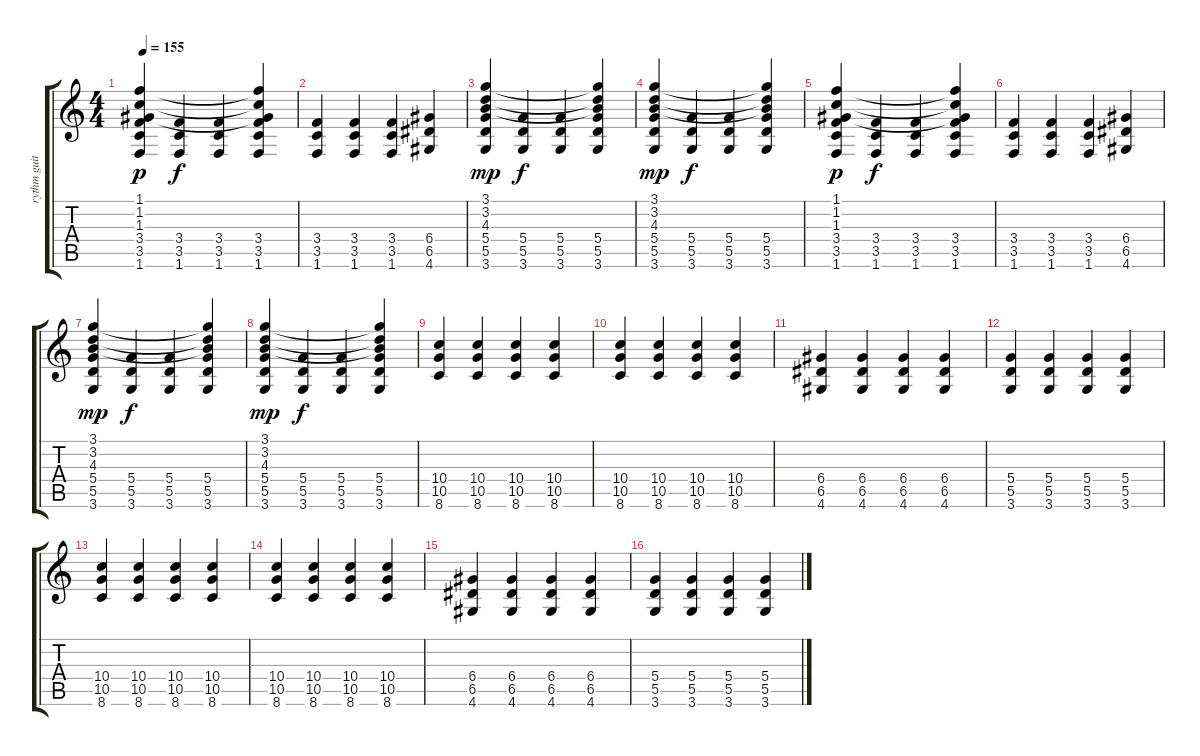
\track ("rythm guitar" "rythm guit") {instrument distortionguitar}
\staff {score tabs}
\tuning (E4 B3 G3 D3 A2 E2) {hide}
\ts (4 4)
\tempo 155
\clef g2
\ks c
(1.1 1.2 1.3 3.4 3.5 1.6).4{dy p} (3.4 3.5 1.6).4{dy f} (3.4 3.5 1.6).4 (1.1{t} 1.2{t} 1.3{t} 3.4 3.5 1.6).4 |
(3.4 3.5 1.6).4 (3.4 3.5 1.6).4 (3.4 3.5 1.6).4 (6.4 6.5 4.6).4 |
(3.1 3.2 4.3 5.4 5.5 3.6).4{dy mp} (5.4 5.5 3.6).4{dy f} (5.4 5.5 3.6).4 (3.1{t} 3.2{t} 4.3{t} 5.4 5.5 3.6).4 |
(3.1 3.2 4.3 5.4 5.5 3.6).4{dy mp} (5.4 5.5 3.6).4{dy f} (5.4 5.5 3.6).4 (3.1{t} 3.2{t} 4.3{t} 5.4 5.5 3.6).4 |
(1.1 1.2 1.3 3.4 3.5 1.6).4{dy p} (3.4 3.5 1.6).4{dy f} (3.4 3.5 1.6).4 (1.1{t} 1.2{t} 1.3{t} 3.4 3.5 1.6).4 |
(3.4 3.5 1.6).4 (3.4 3.5 1.6).4 (3.4 3.5 1.6).4 (6.4 6.5 4.6).4 |
(3.1 3.2 4.3 5.4 5.5 3.6).4{dy mp} (5.4 5.5 3.6).4{dy f} (5.4 5.5 3.6).4 (3.1{t} 3.2{t} 4.3{t} 5.4 5.5 3.6).4 |
(3.1 3.2 4.3 5.4 5.5 3.6).4{dy mp} (5.4 5.5 3.6).4{dy f} (5.4 5.5 3.6).4 (3.1{t} 3.2{t} 4.3{t} 5.4 5.5 3.6).4 |
(10.4 10.5 8.6).4 (10.4 10.5 8.6).4 (10.4 10.5 8.6).4 (10.4 10.5 8.6).4 |
(10.4 10.5 8.6).4 (10.4 10.5 8.6).4 (10.4 10.5 8.6).4 (10.4 10.5 8.6).4 |
(6.4 6.5 4.6).4 (6.4 6.5 4.6).4 (6.4 6.5 4.6).4 (6.4 6.5 4.6).4 |
(5.4 5.5 3.6).4 (5.4 5.5 3.6).4 (5.4 5.5 3.6).4 (5.4 5.5 3.6).4 |
(10.4 10.5 8.6).4 (10.4 10.5 8.6).4 (10.4 10.5 8.6).4 (10.4 10.5 8.6).4 |
(10.4 10.5 8.6).4 (10.4 10.5 8.6).4 (10.4 10.5 8.6).4 (10.4 10.5 8.6).4 |
(6.4 6.5 4.6).4 (6.4 6.5 4.6).4 (6.4 6.5 4.6).4 (6.4 6.5 4.6).4 |
(5.4 5.5 3.6).4 (5.4 5.5 3.6).4 (5.4 5.5 3.6).4 (5.4 5.5 3.6).4
